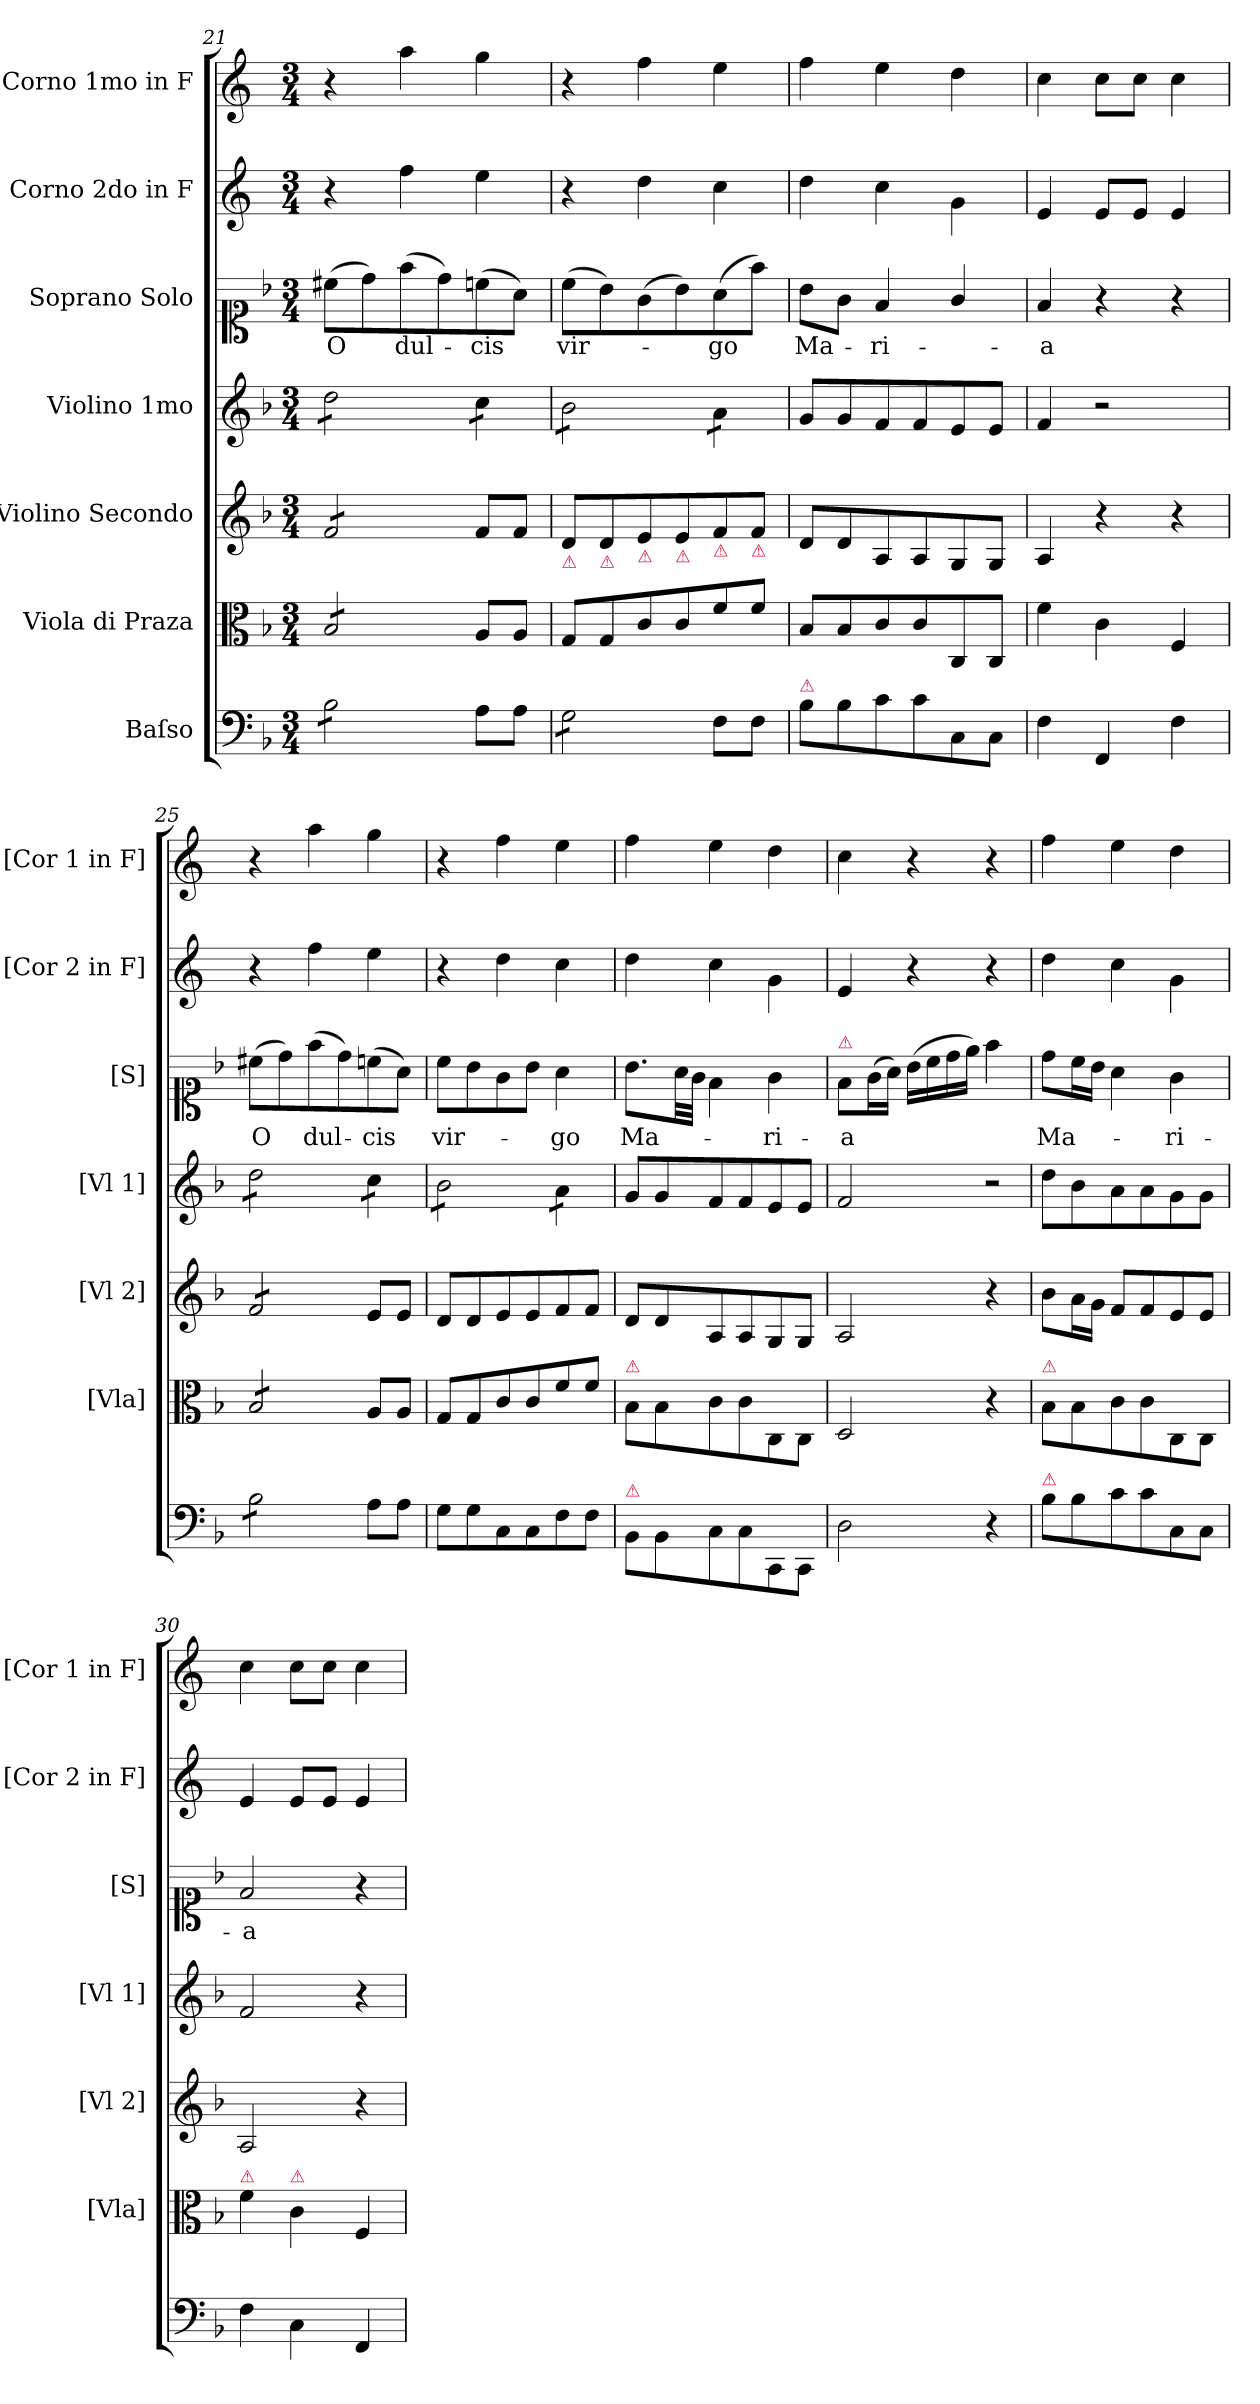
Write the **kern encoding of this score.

**kern	**kern	**kern	**kern	**kern	**text	**kern	**kern
*part7	*part6	*part5	*part4	*part3	*part3	*part2	*part1
*staff7	*staff6	*staff5	*staff4	*staff3	*staff3	*staff2	*staff1
*I"Baſso	*I"Viola di Praza	*I"Violino Secondo	*I"Violino 1mo	*I"Soprano Solo	*	*I"Corno 2do in F	*I"Corno 1mo in F
*	*I'[Vla]	*I'[Vl 2]	*I'[Vl 1]	*I'[S]	*	*I'[Cor 2 in F]	*I'[Cor 1 in F]
*clefF4	*clefC3	*clefG2	*clefG2	*clefC1	*	*clefG2	*clefG2
*	*	*	*	*	*	*ITrd4c7	*ITrd4c7
*k[b-]	*k[b-]	*k[b-]	*k[b-]	*k[b-]	*	*k[b-]	*k[b-]
*F:	*F:	*F:	*F:	*F:	*	*F:	*F:
*M3/4	*M3/4	*M3/4	*M3/4	*M3/4	*	*M3/4	*M3/4
=21	=21	=21	=21	=21	=21	=21	=21
*tremolo	*	*	*	*	*	*	*
*	*tremolo	*	*	*	*	*	*
*	*	*tremolo	*	*	*	*	*
*	*	*	*tremolo	*	*	*	*
8B-\L	8B-/L	8f/L	8dd\L	(>8cc#X\L	O	4r	4r
8B-\	8B-/	8f/	8dd\	8dd\)	.	.	.
8B-\	8B-/	8f/	8dd\	(>8ff\	dul-	4b-\	4dd\
8B-\J	8B-/J	8f/J	8dd\J	8dd\)	.	.	.
*	*	*Xtremolo	*	*	*	*	*
*	*Xtremolo	*	*	*	*	*	*
*Xtremolo	*	*	*	*	*	*	*
8A\L	8A/L	8f/L	8cc\L	(>8ccn\	-cis	4a\	4cc\
8A\J	8A/J	8f/J	8cc\J	8a\J)	.	.	.
=22	=22	=22	=22	=22	=22	=22	=22
!	!	!LO:TX:b:color=crimson:t=⚠	!	!	!	!	!
*tremolo	*	*	*	*	*	*	*
8G\L	8G/L	8d/L	8b-\L	(>8cc\L	vir-	4r	4r
!	!	!LO:TX:b:color=crimson:t=⚠	!	!	!	!	!
8G\	8G/	8d/	8b-\	8b-\)	.	.	.
!	!	!LO:TX:b:color=crimson:t=⚠	!	!	!	!	!
8G\	8c/	8e/	8b-\	(>8g\	.	4g\	4b-\
!	!	!LO:TX:b:color=crimson:t=⚠	!	!	!	!	!
8G\J	8c/	8e/	8b-\J	8b-\)	.	.	.
*Xtremolo	*	*	*	*	*	*	*
!	!	!LO:TX:b:color=crimson:t=⚠	!	!	!	!	!
8F\L	8f/	8f/	8a\L	(>8a\	-go	4f\	4a\
!	!	!LO:TX:b:color=crimson:t=⚠	!	!	!	!	!
8F\J	8f/J	8f/J	8a\J	8ff\J)	.	.	.
*	*	*	*Xtremolo	*	*	*	*
=23	=23	=23	=23	=23	=23	=23	=23
!LO:TX:a:color=crimson:t=⚠	!	!	!	!	!	!	!
8B-\L	8B-/L	8d/L	8g/L	8b-\L	Ma-	4g\	4b-\
8B-\	8B-/	8d/	8g/	8g\J	.	.	.
8c\	8c/	8A/	8f/	4f/	-ri-	4f\	4a\
8c\	8c/	8A/	8f/	.	.	.	.
8C/	8C/	8G/	8e/	4g/	.	4c\	4g\
8C/J	8C/J	8G/J	8e/J	.	.	.	.
=24	=24	=24	=24	=24	=24	=24	=24
4F\	4f\	4A/	4f/	4f/	-a	4A/	4f\
4FF/	4c\	4r	2r	4r	.	8A/L	8f\L
.	.	.	.	.	.	8A/J	8f\J
4F\	4F/	4r	.	4r	.	4A/	4f\
=25	=25	=25	=25	=25	=25	=25	=25
*tremolo	*	*	*	*	*	*	*
*	*tremolo	*	*	*	*	*	*
*	*	*tremolo	*	*	*	*	*
*	*	*	*tremolo	*	*	*	*
8B-\L	8B-/L	8f/L	8dd\L	(>8cc#X\L	O	4r	4r
8B-\	8B-/	8f/	8dd\	8dd\)	.	.	.
8B-\	8B-/	8f/	8dd\	(>8ff\	dul-	4b-\	4dd\
8B-\J	8B-/J	8f/J	8dd\J	8dd\)	.	.	.
*	*	*Xtremolo	*	*	*	*	*
*	*Xtremolo	*	*	*	*	*	*
*Xtremolo	*	*	*	*	*	*	*
8A\L	8A/L	8e/L	8cc\L	(>8ccn\	-cis	4a\	4cc\
8A\J	8A/J	8e/J	8cc\J	8a\J)	.	.	.
=26	=26	=26	=26	=26	=26	=26	=26
8G\L	8G/L	8d/L	8b-\L	8cc\L	vir-	4r	4r
8G\	8G/	8d/	8b-\	8b-\	.	.	.
8C\	8c/	8e/	8b-\	8g\	.	4g\	4b-\
8C\	8c/	8e/	8b-\J	8b-\J	.	.	.
8F\	8f/	8f/	8a\L	4a\	-go	4f\	4a\
8F\J	8f/J	8f/J	8a\J	.	.	.	.
*	*	*	*Xtremolo	*	*	*	*
=27	=27	=27	=27	=27	=27	=27	=27
!	!LO:TX:a:color=crimson:t=⚠	!	!	!	!	!	!
!LO:TX:a:color=crimson:t=⚠	!	!	!	!	!	!	!
8BB-\L	8B-\L	8d/L	8g/L	8.b-\L	Ma-	4g\	4b-\
8BB-\	8B-\	8d/	8g/	.	.	.	.
.	.	.	.	32a\LL	.	.	.
.	.	.	.	32g\JJJ	.	.	.
8C\	8c\	8A/	8f/	4f\	.	4f\	4a\
8C\	8c\	8A/	8f/	.	.	.	.
8CC/	8C/	8G/	8e/	4g\	-ri-	4c\	4g\
8CC/J	8C/J	8G/J	8e/J	.	.	.	.
=28	=28	=28	=28	=28	=28	=28	=28
!	!	!	!	!LO:TX:a:color=crimson:t=⚠	!	!	!
2D\	2D/	2A/	2f/	8f\L	-a	4A/	4f\
.	.	.	.	(>16g\L	.	.	.
.	.	.	.	16a\JJ)	.	.	.
.	.	.	.	(>16b-\LL	.	4r	4r
.	.	.	.	16cc\	.	.	.
.	.	.	.	16dd\	.	.	.
.	.	.	.	16ee\JJ)	.	.	.
!	!	!	!LO:N:vis=2	!	!	!	!
4r	4r	4r	4r	4ff\	.	4r	4r
=29	=29	=29	=29	=29	=29	=29	=29
!	!LO:TX:a:color=crimson:t=⚠	!	!	!	!	!	!
!LO:TX:a:color=crimson:t=⚠	!	!	!	!	!	!	!
8B-\L	8B-\L	8b-\L	8dd\L	8dd\L	Ma-	4g\	4b-\
8B-\	8B-\	16a\L	8b-\	16cc\L	.	.	.
.	.	16g\JJ	.	16b-\JJ	.	.	.
8c\	8c\	8f/L	8a\	4a\	.	4f\	4a\
8c\	8c\	8f/	8a\	.	.	.	.
8C/	8C/	8e/	8g\	4g\	-ri-	4c\	4g\
8C/J	8C/J	8e/J	8g\J	.	.	.	.
=30	=30	=30	=30	=30	=30	=30	=30
!	!LO:TX:a:color=crimson:t=⚠	!	!	!	!	!	!
4F\	4f\	2A/	2f/	2f/	-a	4A/	4f\
!	!LO:TX:a:color=crimson:t=⚠	!	!	!	!	!	!
4C\	4c\	.	.	.	.	8A/L	8f\L
.	.	.	.	.	.	8A/J	8f\J
4FF/	4F/	4r	4r	4r	.	4A/	4f\
=	=	=	=	=	=	=	=
*-	*-	*-	*-	*-	*-	*-	*-
